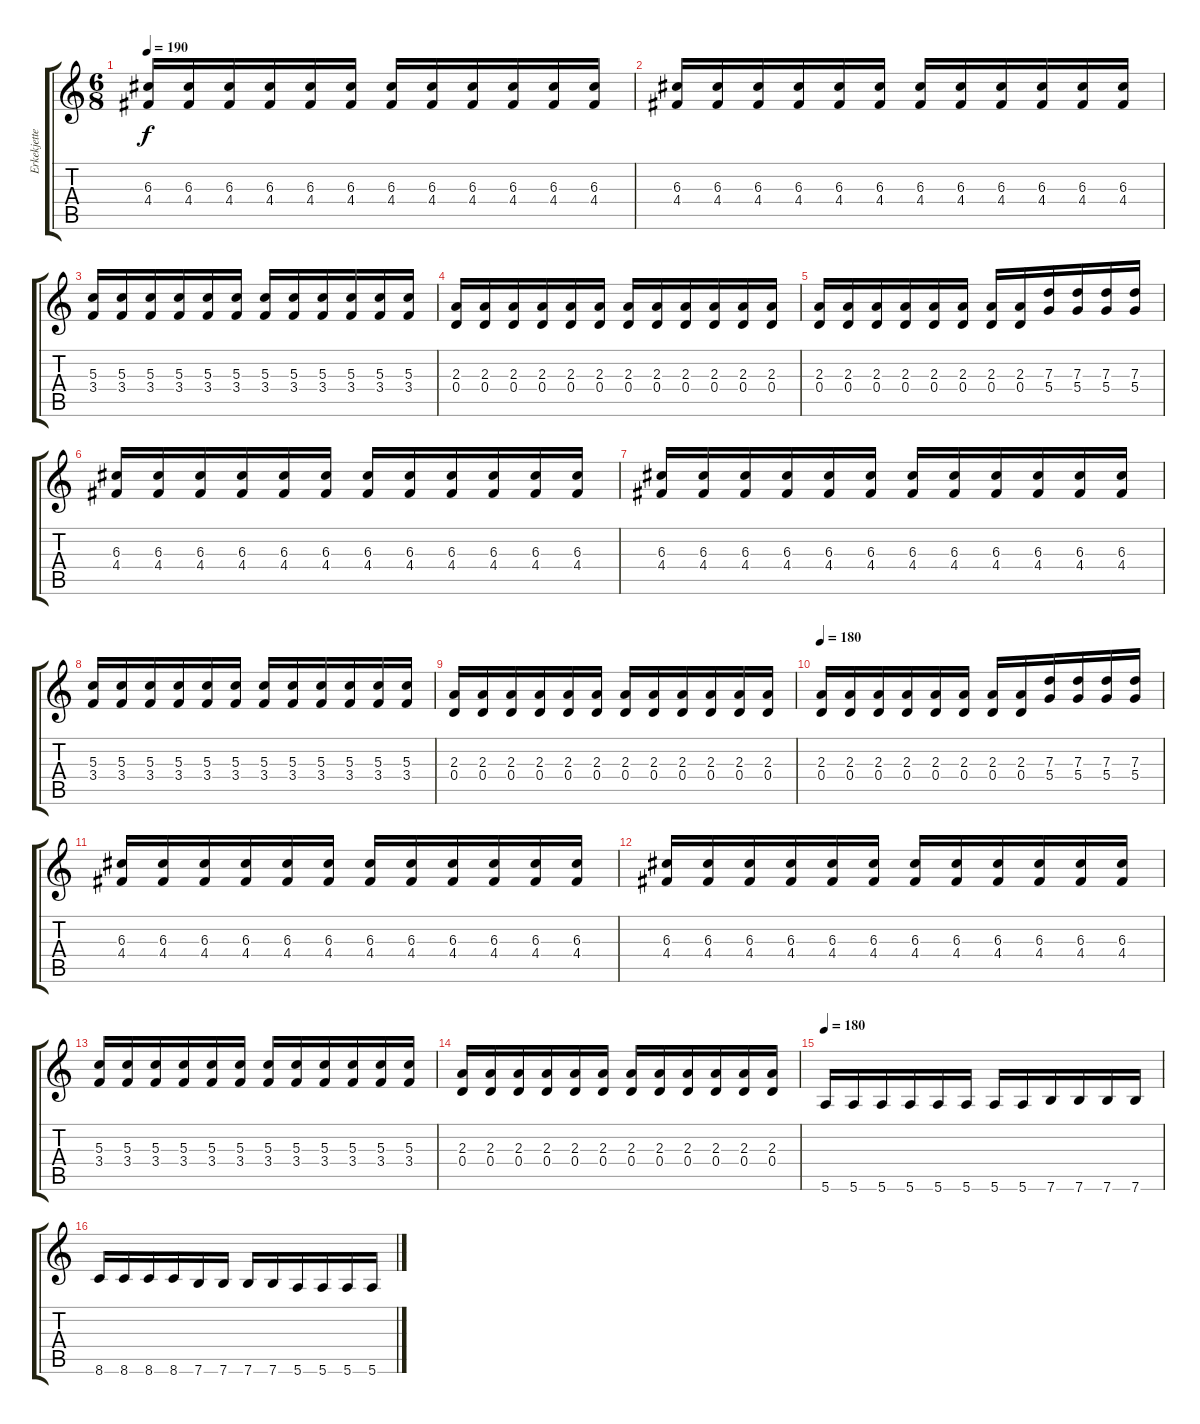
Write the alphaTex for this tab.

\track ("Erkekjetter Silenoz" "Erkekjette") {instrument distortionguitar}
\staff {score tabs}
\tuning (E4 B3 G3 D3 A2 E2) {hide}
\ts (6 8)
\tempo 190
\clef g2
\ks c
(6.3 4.4).16{dy f} (6.3 4.4).16 (6.3 4.4).16 (6.3 4.4).16 (6.3 4.4).16 (6.3 4.4).16 (6.3 4.4).16 (6.3 4.4).16 (6.3 4.4).16 (6.3 4.4).16 (6.3 4.4).16 (6.3 4.4).16 |
(6.3 4.4).16 (6.3 4.4).16 (6.3 4.4).16 (6.3 4.4).16 (6.3 4.4).16 (6.3 4.4).16 (6.3 4.4).16 (6.3 4.4).16 (6.3 4.4).16 (6.3 4.4).16 (6.3 4.4).16 (6.3 4.4).16 |
(5.3 3.4).16 (5.3 3.4).16 (5.3 3.4).16 (5.3 3.4).16 (5.3 3.4).16 (5.3 3.4).16 (5.3 3.4).16 (5.3 3.4).16 (5.3 3.4).16 (5.3 3.4).16 (5.3 3.4).16 (5.3 3.4).16 |
(2.3 0.4).16 (2.3 0.4).16 (2.3 0.4).16 (2.3 0.4).16 (2.3 0.4).16 (2.3 0.4).16 (2.3 0.4).16 (2.3 0.4).16 (2.3 0.4).16 (2.3 0.4).16 (2.3 0.4).16 (2.3 0.4).16 |
(2.3 0.4).16 (2.3 0.4).16 (2.3 0.4).16 (2.3 0.4).16 (2.3 0.4).16 (2.3 0.4).16 (2.3 0.4).16 (2.3 0.4).16 (7.3 5.4).16 (7.3 5.4).16 (7.3 5.4).16 (7.3 5.4).16 |
(6.3 4.4).16 (6.3 4.4).16 (6.3 4.4).16 (6.3 4.4).16 (6.3 4.4).16 (6.3 4.4).16 (6.3 4.4).16 (6.3 4.4).16 (6.3 4.4).16 (6.3 4.4).16 (6.3 4.4).16 (6.3 4.4).16 |
(6.3 4.4).16 (6.3 4.4).16 (6.3 4.4).16 (6.3 4.4).16 (6.3 4.4).16 (6.3 4.4).16 (6.3 4.4).16 (6.3 4.4).16 (6.3 4.4).16 (6.3 4.4).16 (6.3 4.4).16 (6.3 4.4).16 |
(5.3 3.4).16 (5.3 3.4).16 (5.3 3.4).16 (5.3 3.4).16 (5.3 3.4).16 (5.3 3.4).16 (5.3 3.4).16 (5.3 3.4).16 (5.3 3.4).16 (5.3 3.4).16 (5.3 3.4).16 (5.3 3.4).16 |
(2.3 0.4).16 (2.3 0.4).16 (2.3 0.4).16 (2.3 0.4).16 (2.3 0.4).16 (2.3 0.4).16 (2.3 0.4).16 (2.3 0.4).16 (2.3 0.4).16 (2.3 0.4).16 (2.3 0.4).16 (2.3 0.4).16 |
\tempo 180
(2.3 0.4).16 (2.3 0.4).16 (2.3 0.4).16 (2.3 0.4).16 (2.3 0.4).16 (2.3 0.4).16 (2.3 0.4).16 (2.3 0.4).16 (7.3 5.4).16 (7.3 5.4).16 (7.3 5.4).16 (7.3 5.4).16 |
(6.3 4.4).16 (6.3 4.4).16 (6.3 4.4).16 (6.3 4.4).16 (6.3 4.4).16 (6.3 4.4).16 (6.3 4.4).16 (6.3 4.4).16 (6.3 4.4).16 (6.3 4.4).16 (6.3 4.4).16 (6.3 4.4).16 |
(6.3 4.4).16 (6.3 4.4).16 (6.3 4.4).16 (6.3 4.4).16 (6.3 4.4).16 (6.3 4.4).16 (6.3 4.4).16 (6.3 4.4).16 (6.3 4.4).16 (6.3 4.4).16 (6.3 4.4).16 (6.3 4.4).16 |
(5.3 3.4).16 (5.3 3.4).16 (5.3 3.4).16 (5.3 3.4).16 (5.3 3.4).16 (5.3 3.4).16 (5.3 3.4).16 (5.3 3.4).16 (5.3 3.4).16 (5.3 3.4).16 (5.3 3.4).16 (5.3 3.4).16 |
(2.3 0.4).16 (2.3 0.4).16 (2.3 0.4).16 (2.3 0.4).16 (2.3 0.4).16 (2.3 0.4).16 (2.3 0.4).16 (2.3 0.4).16 (2.3 0.4).16 (2.3 0.4).16 (2.3 0.4).16 (2.3 0.4).16 |
\tempo 180
5.6.16 5.6.16 5.6.16 5.6.16 5.6.16 5.6.16 5.6.16 5.6.16 7.6.16 7.6.16 7.6.16 7.6.16 |
8.6.16 8.6.16 8.6.16 8.6.16 7.6.16 7.6.16 7.6.16 7.6.16 5.6.16 5.6.16 5.6.16 5.6.16
